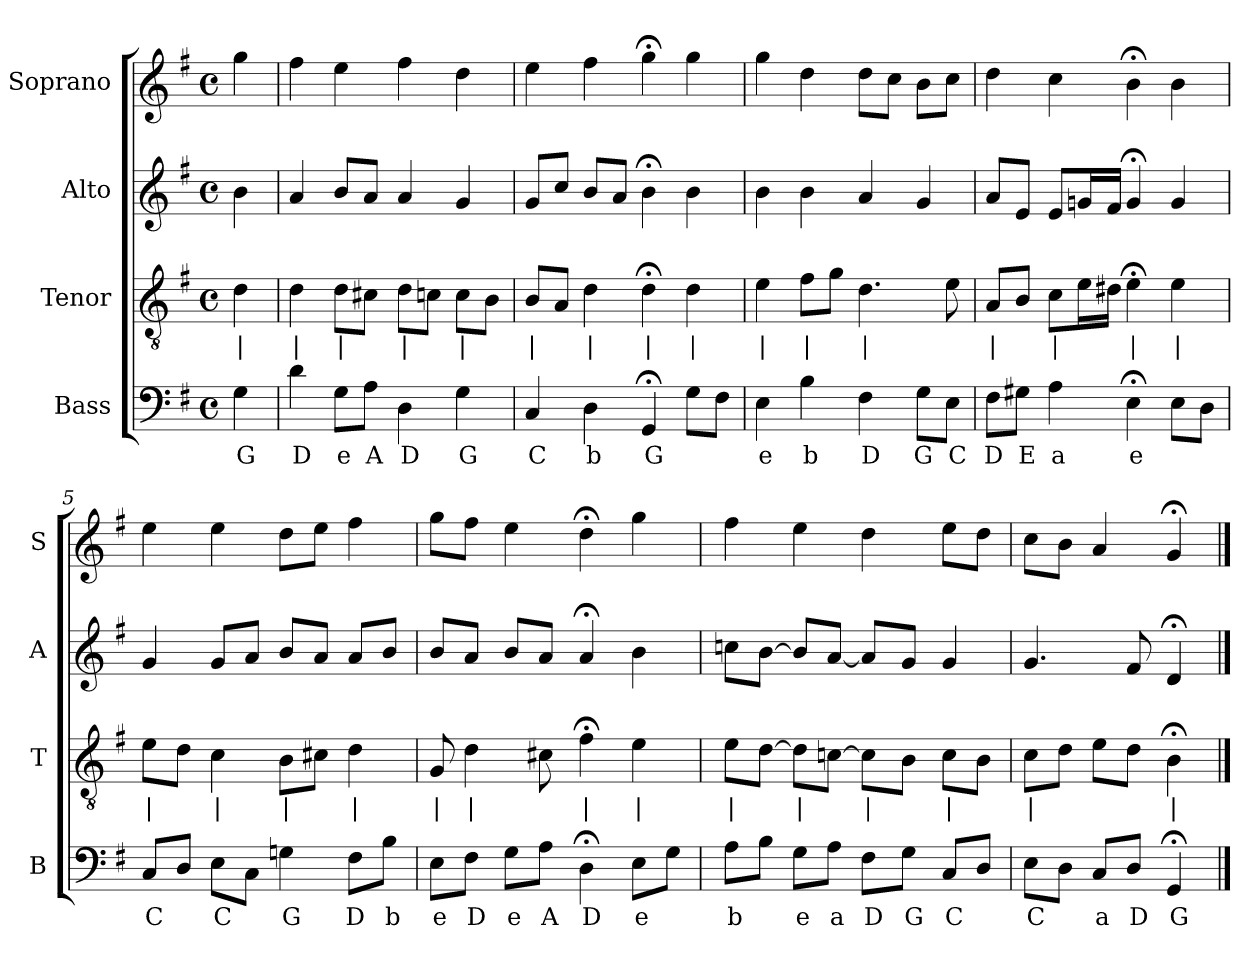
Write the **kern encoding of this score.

**kern	**text	**kern	**text	**kern	**kern
*part4	*part4	*part3	*part3	*part2	*part1
*staff4	*staff4	*staff3	*staff3	*staff2	*staff1
*I"Bass	*	*I"Tenor	*	*I"Alto	*I"Soprano
*I'B	*	*I'T	*	*I'A	*I'S
*clefF4	*	*clefGv2	*	*clefG2	*clefG2
*k[f#]	*	*k[f#]	*	*k[f#]	*k[f#]
*G:	*	*G:	*	*G:	*G:
*M4/4	*	*M4/4	*	*M4/4	*M4/4
*met(c)	*	*met(c)	*	*met(c)	*met(c)
*MM100	*	*MM100	*	*MM100	*MM100
=	=	=	=	=	=
4G	G	4d	|	4b	4gg
=1	=1	=1	=1	=1	=1
4d	D	4d	|	4a	4ff#
8GL	e	8dL	|	8bL	4ee
8AJ	A	8c#XJ	.	8aJ	.
4D	D	8dL	|	4a	4ff#
.	.	8cnJ	.	.	.
4G	G	8cL	|	4g	4dd
.	.	8BJ	.	.	.
=2	=2	=2	=2	=2	=2
4C	C	8BL	|	8gL	4ee
.	.	8AJ	.	8ccJ	.
4D	b	4d	|	8bL	4ff#
.	.	.	.	8aJ	.
4GG;<	G	4d;<	|	4b;<	4gg;<
8GL	.	4d	|	4b	4gg
8F#J	.	.	.	.	.
=3	=3	=3	=3	=3	=3
4E	e	4e	|	4b	4gg
4B	b	8f#L	|	4b	4dd
.	.	8gJ	.	.	.
4F#	D	4.d	|	4a	8ddL
.	.	.	.	.	8ccJ
8GL	G	.	.	4g	8bL
8EJ	C	8e	.	.	8ccJ
=4	=4	=4	=4	=4	=4
8F#L	D	8AL	|	8aL	4dd
8G#XJ	E	8BJ	.	8eJ	.
4A	a	8cL	|	8eL	4cc
.	.	16eL	.	16gnL	.
.	.	16d#XJJ	.	16f#JJ	.
4E;<	e	4e;<	|	4g;<	4b;<
8EL	.	4e	|	4g	4b
8DJ	.	.	.	.	.
=5	=5	=5	=5	=5	=5
8CL	C	8eL	|	4g	4ee
8DJ	.	8dJ	.	.	.
8EL	C	4c	|	8gL	4ee
8CJ	.	.	.	8aJ	.
4Gn	G	8BL	|	8bL	8ddL
.	.	8c#XJ	.	8aJ	8eeJ
8F#L	D	4d	|	8aL	4ff#
8BJ	b	.	.	8bJ	.
=6	=6	=6	=6	=6	=6
8EL	e	8G	|	8bL	8ggL
8F#J	D	4d	|	8aJ	8ff#J
8GL	e	.	.	8bL	4ee
8AJ	A	8c#X	.	8aJ	.
4D;<	D	4f#;<	|	4a;<	4dd;<
8EL	e	4e	|	4b	4gg
8GJ	.	.	.	.	.
=7	=7	=7	=7	=7	=7
8AL	b	8eL	|	8ccnL	4ff#
8BJ	.	[8dJ	.	[8bJ	.
8GL	e	8dL]	|	8bL]	4ee
8AJ	a	[8cnJ	.	[8aJ	.
8F#L	D	8cL]	|	8aL]	4dd
8GJ	G	8BJ	.	8gJ	.
8CL	C	8cL	|	4g	8eeL
8DJ	.	8BJ	.	.	8ddJ
=8	=8	=8	=8	=8	=8
8EL	C	8cL	|	4.g	8ccL
8DJ	.	8dJ	.	.	8bJ
8CL	a	8eL	.	.	4a
8DJ	D	8dJ	.	8f#	.
4GG;<	G	4B;<	|	4d;<	4g;<
==	==	==	==	==	==
*-	*-	*-	*-	*-	*-
